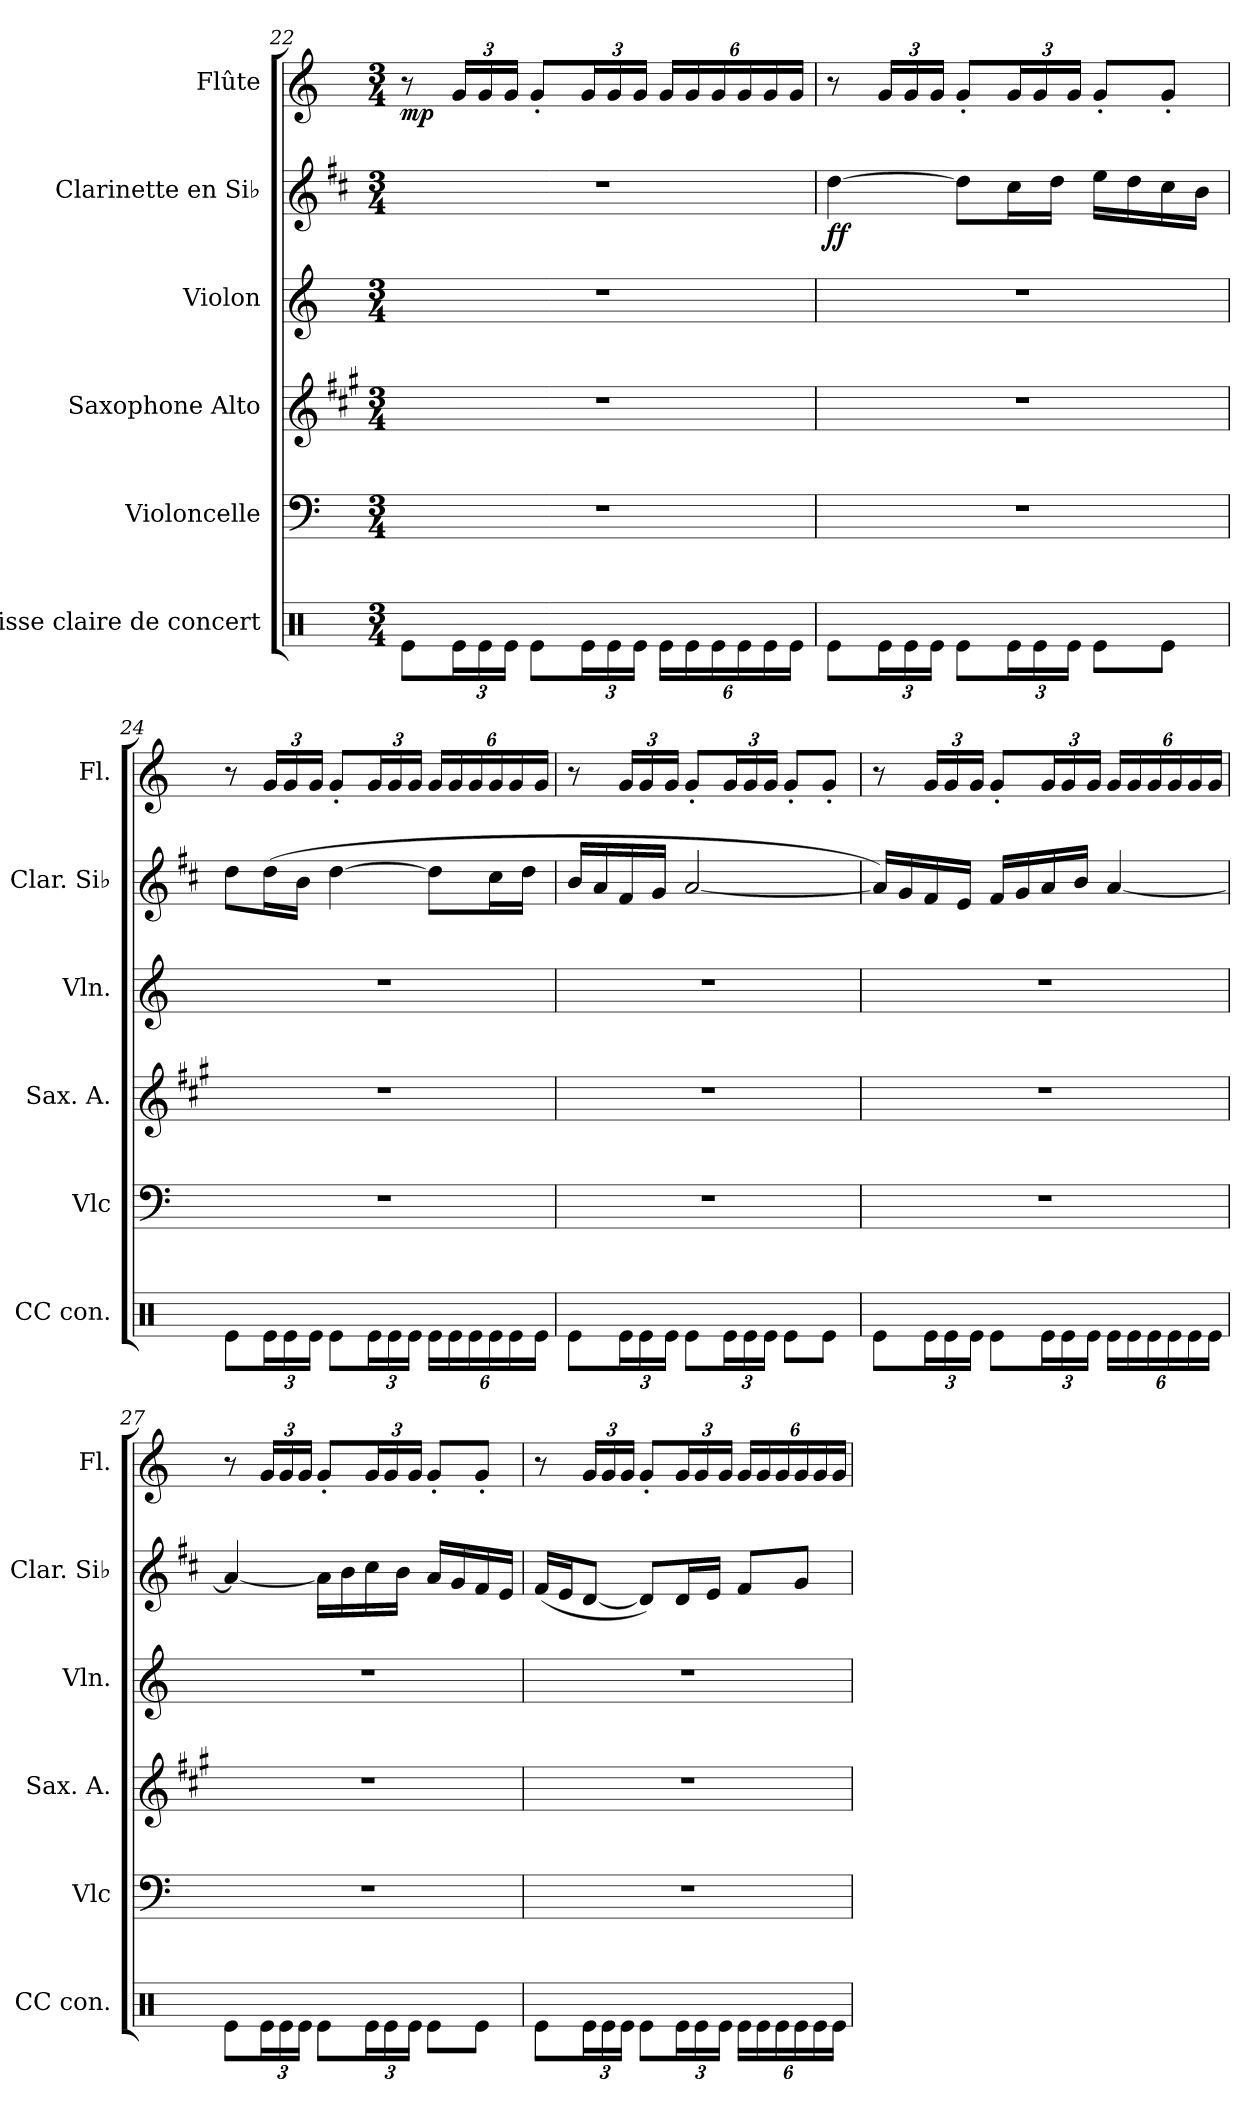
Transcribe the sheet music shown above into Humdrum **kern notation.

**kern	**kern	**kern	**kern	**kern	**dynam	**kern	**dynam
*part6	*part5	*part4	*part3	*part2	*part2	*part1	*part1
*staff6	*staff5	*staff4	*staff3	*staff2	*staff2	*staff1	*staff1
*I"Caisse claire de concert	*I"Violoncelle	*I"Saxophone Alto	*I"Violon	*I"Clarinette en Si♭	*	*I"Flûte	*
*I'CC con.	*I'Vlc	*I'Sax. A.	*I'Vln.	*I'Clar. Si♭	*	*I'Fl.	*
!!LO:LB:g=z
*clefX	*clefF4	*clefG2	*clefG2	*clefG2	*	*clefG2	*
*	*	*ITrd5c9	*	*ITrd1c2	*	*	*
*k[]	*k[]	*k[]	*k[]	*k[]	*	*k[]	*
*M3/4	*M3/4	*M3/4	*M3/4	*M3/4	*	*M3/4	*
=22	=22	=22	=22	=22	=22	=22	=22
!	!	!	!	!	!	!	!LO:DY:b
8Re\L	2.r	2.r	2.r	2.r	.	8r	mp
*Xbrackettup	*	*	*	*	*	*Xbrackettup	*
24Re\L	.	.	.	.	.	24g/LL	.
24Re\	.	.	.	.	.	24g/	.
24Re\JJ	.	.	.	.	.	24g/JJ	.
8Re\L	.	.	.	.	.	8g'/L	.
24Re\L	.	.	.	.	.	24g/L	.
24Re\	.	.	.	.	.	24g/	.
24Re\JJ	.	.	.	.	.	24g/JJ	.
24Re\LL	.	.	.	.	.	24g/LL	.
24Re\	.	.	.	.	.	24g/	.
24Re\	.	.	.	.	.	24g/	.
24Re\	.	.	.	.	.	24g/	.
24Re\	.	.	.	.	.	24g/	.
24Re\JJ	.	.	.	.	.	24g/JJ	.
=23	=23	=23	=23	=23	=23	=23	=23
!	!	!	!	!	!LO:DY:b	!	!
8Re\L	2.r	2.r	2.r	[4cc\	ff	8r	.
24Re\L	.	.	.	.	.	24g/LL	.
24Re\	.	.	.	.	.	24g/	.
24Re\JJ	.	.	.	.	.	24g/JJ	.
8Re\L	.	.	.	8cc\L]	.	8g'/L	.
24Re\L	.	.	.	16b\L	.	24g/L	.
24Re\	.	.	.	.	.	24g/	.
.	.	.	.	16cc\JJ	.	.	.
24Re\JJ	.	.	.	.	.	24g/JJ	.
8Re\L	.	.	.	16dd\LL	.	8g'/L	.
.	.	.	.	16cc\	.	.	.
8Re\J	.	.	.	16b\	.	8g'/J	.
.	.	.	.	16a\JJ	.	.	.
=24	=24	=24	=24	=24	=24	=24	=24
8Re\L	2.r	2.r	2.r	8cc\L	.	8r	.
24Re\L	.	.	.	(>16cc\L	.	24g/LL	.
24Re\	.	.	.	.	.	24g/	.
.	.	.	.	16a\JJ	.	.	.
24Re\JJ	.	.	.	.	.	24g/JJ	.
8Re\L	.	.	.	[4cc\	.	8g'/L	.
24Re\L	.	.	.	.	.	24g/L	.
24Re\	.	.	.	.	.	24g/	.
24Re\JJ	.	.	.	.	.	24g/JJ	.
24Re\LL	.	.	.	8cc\L]	.	24g/LL	.
24Re\	.	.	.	.	.	24g/	.
24Re\	.	.	.	.	.	24g/	.
24Re\	.	.	.	16b\L	.	24g/	.
24Re\	.	.	.	.	.	24g/	.
.	.	.	.	16cc\JJ	.	.	.
24Re\JJ	.	.	.	.	.	24g/JJ	.
!!LO:PB:g=z
=25	=25	=25	=25	=25	=25	=25	=25
8Re\L	2.r	2.r	2.r	16a/LL	.	8r	.
.	.	.	.	16g/	.	.	.
24Re\L	.	.	.	16e/	.	24g/LL	.
24Re\	.	.	.	.	.	24g/	.
.	.	.	.	16f/JJ	.	.	.
24Re\JJ	.	.	.	.	.	24g/JJ	.
8Re\L	.	.	.	[2g/	.	8g'/L	.
24Re\L	.	.	.	.	.	24g/L	.
24Re\	.	.	.	.	.	24g/	.
24Re\JJ	.	.	.	.	.	24g/JJ	.
8Re\L	.	.	.	.	.	8g'/L	.
8Re\J	.	.	.	.	.	8g'/J	.
=26	=26	=26	=26	=26	=26	=26	=26
8Re\L	2.r	2.r	2.r	16g/LL])	.	8r	.
.	.	.	.	16f/	.	.	.
24Re\L	.	.	.	16e/	.	24g/LL	.
24Re\	.	.	.	.	.	24g/	.
.	.	.	.	16d/JJ	.	.	.
24Re\JJ	.	.	.	.	.	24g/JJ	.
8Re\L	.	.	.	16e/LL	.	8g'/L	.
.	.	.	.	16f/	.	.	.
24Re\L	.	.	.	16g/	.	24g/L	.
24Re\	.	.	.	.	.	24g/	.
.	.	.	.	16a/JJ	.	.	.
24Re\JJ	.	.	.	.	.	24g/JJ	.
24Re\LL	.	.	.	[4g/	.	24g/LL	.
24Re\	.	.	.	.	.	24g/	.
24Re\	.	.	.	.	.	24g/	.
24Re\	.	.	.	.	.	24g/	.
24Re\	.	.	.	.	.	24g/	.
24Re\JJ	.	.	.	.	.	24g/JJ	.
=27	=27	=27	=27	=27	=27	=27	=27
8Re\L	2.r	2.r	2.r	4g/_	.	8r	.
24Re\L	.	.	.	.	.	24g/LL	.
24Re\	.	.	.	.	.	24g/	.
24Re\JJ	.	.	.	.	.	24g/JJ	.
8Re\L	.	.	.	16g\LL]	.	8g'/L	.
.	.	.	.	16a\	.	.	.
24Re\L	.	.	.	16b\	.	24g/L	.
24Re\	.	.	.	.	.	24g/	.
.	.	.	.	16a\JJ	.	.	.
24Re\JJ	.	.	.	.	.	24g/JJ	.
8Re\L	.	.	.	16g/LL	.	8g'/L	.
.	.	.	.	16f/	.	.	.
8Re\J	.	.	.	16e/	.	8g'/J	.
.	.	.	.	16d/JJ	.	.	.
!!LO:LB:g=z
=28	=28	=28	=28	=28	=28	=28	=28
8Re\L	2.r	2.r	2.r	(<16e/LL	.	8r	.
.	.	.	.	16d/J	.	.	.
24Re\L	.	.	.	[8c/J	.	24g/LL	.
24Re\	.	.	.	.	.	24g/	.
24Re\JJ	.	.	.	.	.	24g/JJ	.
8Re\L	.	.	.	8c/L])	.	8g'/L	.
24Re\L	.	.	.	16c/L	.	24g/L	.
24Re\	.	.	.	.	.	24g/	.
.	.	.	.	16d/JJ	.	.	.
24Re\JJ	.	.	.	.	.	24g/JJ	.
24Re\LL	.	.	.	8e/L	.	24g/LL	.
24Re\	.	.	.	.	.	24g/	.
24Re\	.	.	.	.	.	24g/	.
24Re\	.	.	.	8f/J	.	24g/	.
24Re\	.	.	.	.	.	24g/	.
24Re\JJ	.	.	.	.	.	24g/JJ	.
=	=	=	=	=	=	=	=
*-	*-	*-	*-	*-	*-	*-	*-
